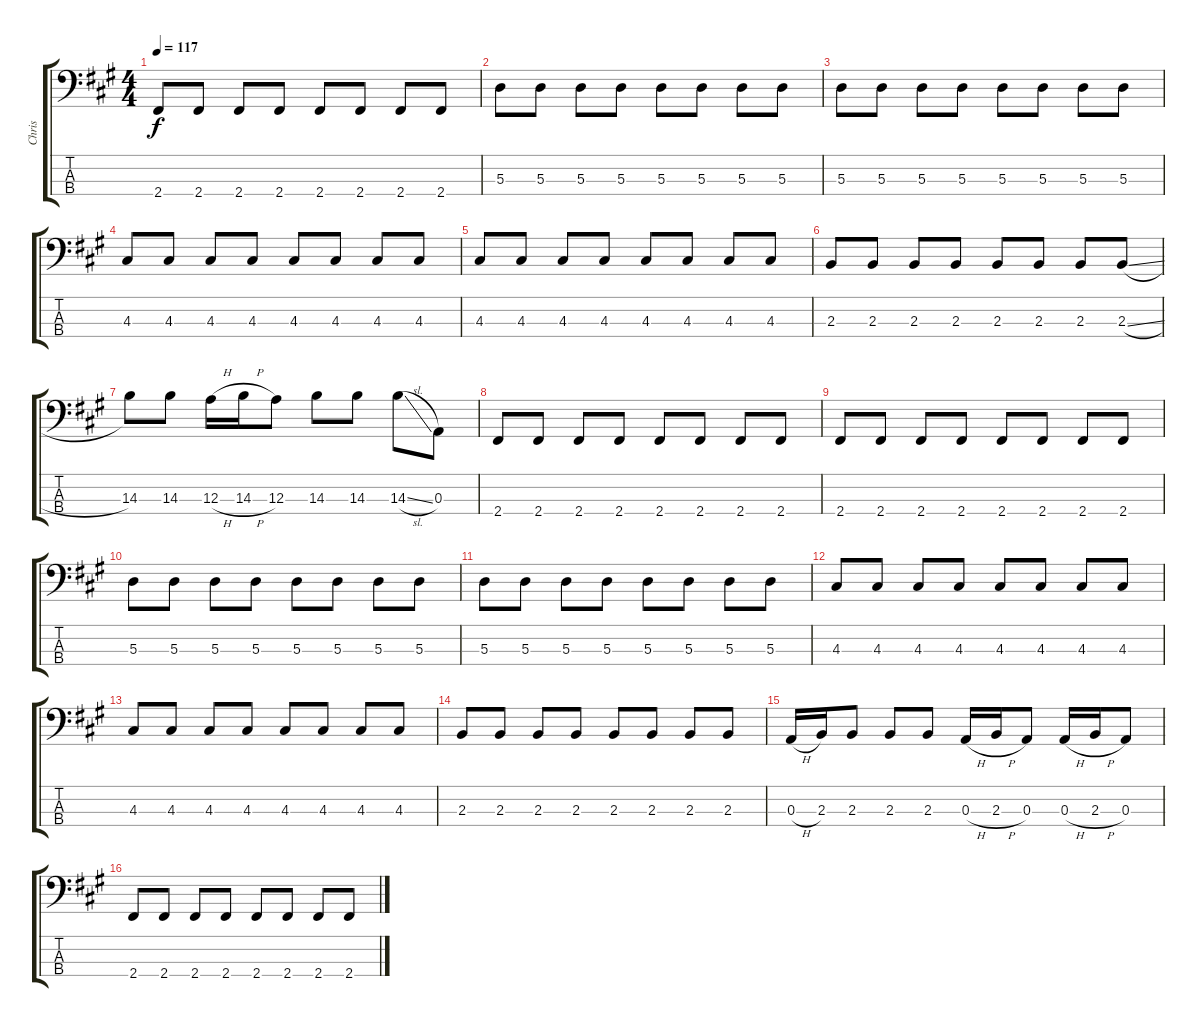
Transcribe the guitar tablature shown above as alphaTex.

\track ("Chris" "Chris") {instrument electricbassfinger}
\staff {score tabs}
\tuning (G2 D2 A1 E1) {hide}
\ts (4 4)
\tempo 117
\clef f4
\ks a
2.4.8{dy f} 2.4.8 2.4.8 2.4.8 2.4.8 2.4.8 2.4.8 2.4.8 |
5.3.8 5.3.8 5.3.8 5.3.8 5.3.8 5.3.8 5.3.8 5.3.8 |
5.3.8 5.3.8 5.3.8 5.3.8 5.3.8 5.3.8 5.3.8 5.3.8 |
4.3.8 4.3.8 4.3.8 4.3.8 4.3.8 4.3.8 4.3.8 4.3.8 |
4.3.8 4.3.8 4.3.8 4.3.8 4.3.8 4.3.8 4.3.8 4.3.8 |
2.3.8 2.3.8 2.3.8 2.3.8 2.3.8 2.3.8 2.3.8 2.3{sl}.8 |
14.3.8 14.3.8 12.3{h}.16 14.3{h}.16 12.3.8 14.3.8 14.3.8 14.3{sl}.8 0.3.8 |
2.4.8 2.4.8 2.4.8 2.4.8 2.4.8 2.4.8 2.4.8 2.4.8 |
2.4.8 2.4.8 2.4.8 2.4.8 2.4.8 2.4.8 2.4.8 2.4.8 |
5.3.8 5.3.8 5.3.8 5.3.8 5.3.8 5.3.8 5.3.8 5.3.8 |
5.3.8 5.3.8 5.3.8 5.3.8 5.3.8 5.3.8 5.3.8 5.3.8 |
4.3.8 4.3.8 4.3.8 4.3.8 4.3.8 4.3.8 4.3.8 4.3.8 |
4.3.8 4.3.8 4.3.8 4.3.8 4.3.8 4.3.8 4.3.8 4.3.8 |
2.3.8 2.3.8 2.3.8 2.3.8 2.3.8 2.3.8 2.3.8 2.3.8 |
0.3{h}.16 2.3.16 2.3.8 2.3.8 2.3.8 0.3{h}.16 2.3{h}.16 0.3.8 0.3{h}.16 2.3{h}.16 0.3.8 |
2.4.8 2.4.8 2.4.8 2.4.8 2.4.8 2.4.8 2.4.8 2.4.8
